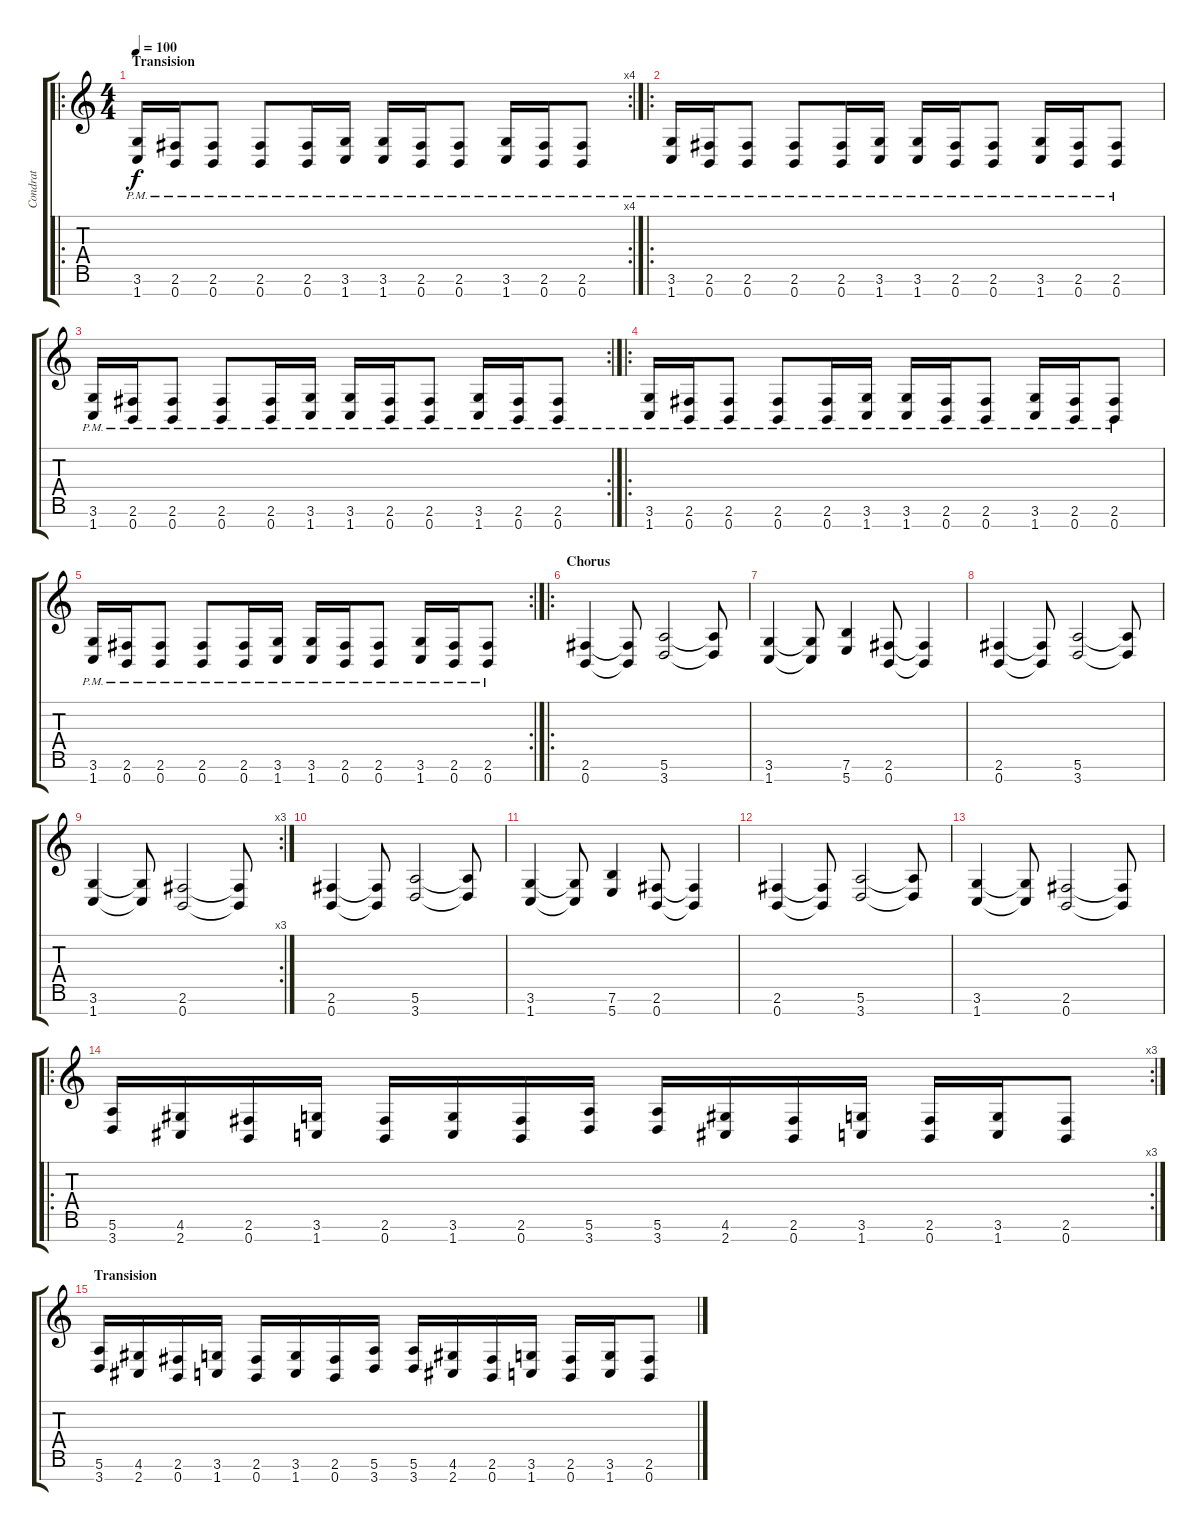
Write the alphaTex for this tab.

\track ("Condrat" "Condrat") {instrument distortionguitar}
\staff {score tabs}
\tuning (E4 B3 G3 D3 A2 E2 B1) {hide}
\ro
\rc 4
\ts (4 4)
\section ("" "Transision")
\tempo 100
\clef g2
\ks c
(3.6{pm} 1.7).16{dy f} (2.6{pm} 0.7).16 (2.6{pm} 0.7).8 (2.6{pm} 0.7).8 (2.6 0.7{pm}).16 (3.6{pm} 1.7).16 (3.6{pm} 1.7).16 (2.6 0.7{pm}).16 (2.6 0.7{pm}).8 (3.6{pm} 1.7).16 (2.6 0.7{pm}).16 (2.6 0.7{pm}).8 |
\ro
(3.6{pm} 1.7).16 (2.6{pm} 0.7).16 (2.6{pm} 0.7).8 (2.6{pm} 0.7).8 (2.6 0.7{pm}).16 (3.6{pm} 1.7).16 (3.6{pm} 1.7).16 (2.6 0.7{pm}).16 (2.6 0.7{pm}).8 (3.6{pm} 1.7).16 (2.6 0.7{pm}).16 (2.6 0.7{pm}).8 |
\rc 2
(3.6{pm} 1.7).16 (2.6{pm} 0.7).16 (2.6{pm} 0.7).8 (2.6{pm} 0.7).8 (2.6 0.7{pm}).16 (3.6{pm} 1.7).16 (3.6{pm} 1.7).16 (2.6 0.7{pm}).16 (2.6 0.7{pm}).8 (3.6{pm} 1.7).16 (2.6 0.7{pm}).16 (2.6 0.7{pm}).8 |
\ro
(3.6{pm} 1.7).16 (2.6{pm} 0.7).16 (2.6{pm} 0.7).8 (2.6{pm} 0.7).8 (2.6 0.7{pm}).16 (3.6{pm} 1.7).16 (3.6{pm} 1.7).16 (2.6 0.7{pm}).16 (2.6 0.7{pm}).8 (3.6{pm} 1.7).16 (2.6 0.7{pm}).16 (2.6 0.7{pm}).8 |
\rc 2
(3.6{pm} 1.7).16 (2.6{pm} 0.7).16 (2.6{pm} 0.7).8 (2.6{pm} 0.7).8 (2.6 0.7{pm}).16 (3.6{pm} 1.7).16 (3.6{pm} 1.7).16 (2.6 0.7{pm}).16 (2.6 0.7{pm}).8 (3.6{pm} 1.7).16 (2.6 0.7{pm}).16 (2.6 0.7{pm}).8 |
\ro
\section ("" "Chorus")
(2.6 0.7).4 (2.6{t} 0.7{t}).8 (5.6 3.7).2 (5.6{t} 3.7{t}).8 |
(3.6 1.7).4 (3.6{t} 1.7{t}).8 (7.6 5.7).4 (2.6 0.7).8 (2.6{t} 0.7{t}).4 |
(2.6 0.7).4 (2.6{t} 0.7{t}).8 (5.6 3.7).2 (5.6{t} 3.7{t}).8 |
\rc 3
(3.6 1.7).4 (3.6{t} 1.7{t}).8 (2.6 0.7).2 (2.6{t} 0.7{t}).8 |
(2.6 0.7).4 (2.6{t} 0.7{t}).8 (5.6 3.7).2 (5.6{t} 3.7{t}).8 |
(3.6 1.7).4 (3.6{t} 1.7{t}).8 (7.6 5.7).4 (2.6 0.7).8 (2.6{t} 0.7{t}).4 |
(2.6 0.7).4 (2.6{t} 0.7{t}).8 (5.6 3.7).2 (5.6{t} 3.7{t}).8 |
(3.6 1.7).4 (3.6{t} 1.7{t}).8 (2.6 0.7).2 (2.6{t} 0.7{t}).8 |
\ro
\rc 3
(5.6 3.7).16 (4.6 2.7).16 (2.6 0.7).16 (3.6 1.7).16 (2.6 0.7).16 (3.6 1.7).16 (2.6 0.7).16 (5.6 3.7).16 (5.6 3.7).16 (4.6 2.7).16 (2.6 0.7).16 (3.6 1.7).16 (2.6 0.7).16 (3.6 1.7).16 (2.6 0.7).8 |
\section ("" "Transision")
(5.6 3.7).16 (4.6 2.7).16 (2.6 0.7).16 (3.6 1.7).16 (2.6 0.7).16 (3.6 1.7).16 (2.6 0.7).16 (5.6 3.7).16 (5.6 3.7).16 (4.6 2.7).16 (2.6 0.7).16 (3.6 1.7).16 (2.6 0.7).16 (3.6 1.7).16 (2.6 0.7).8
